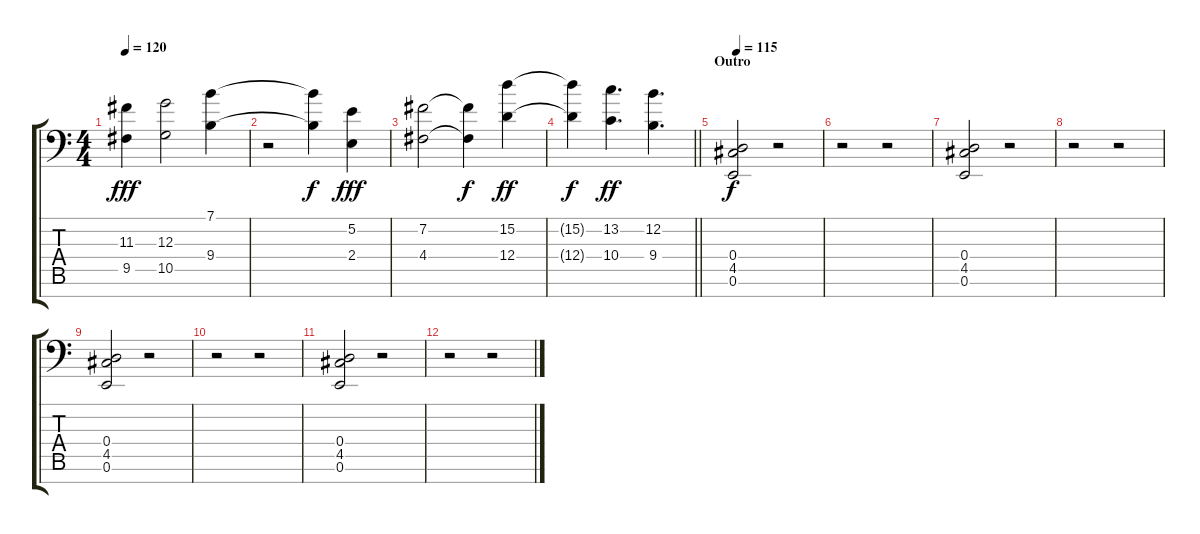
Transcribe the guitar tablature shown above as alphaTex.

\track "" {instrument choiraahs}
\staff {score tabs}
\tuning (E4 B3 G3 D3 A2 E2 C-1) {hide}
\ts (4 4)
\tempo 120
\clef f4
\ks c
(11.3 9.5).4{dy fff} (12.3 10.5).2 (7.1 9.4).4 |
r.2 (7.1{t} 9.4{t}).4{dy f} (5.2 2.4).4{dy fff} |
(7.2 4.4).2 (7.2{t} 4.4{t}).4{dy f} (15.2 12.4).4{dy ff} |
\barLineRight lightlight
(15.2{t} 12.4{t}).4{dy f} (13.2 10.4).4{d dy ff} (12.2 9.4).4{d} |
\section ("" "Outro")
\tempo 115
(0.4 4.5 0.6).2{dy f instrument seashore} r.2 |
r.2 r.2 |
(0.4 4.5 0.6).2 r.2 |
r.2 r.2 |
(0.4 4.5 0.6).2 r.2 |
r.2 r.2{volume 0} |
(0.4 4.5 0.6).2 r.2 |
r.2 r.2
